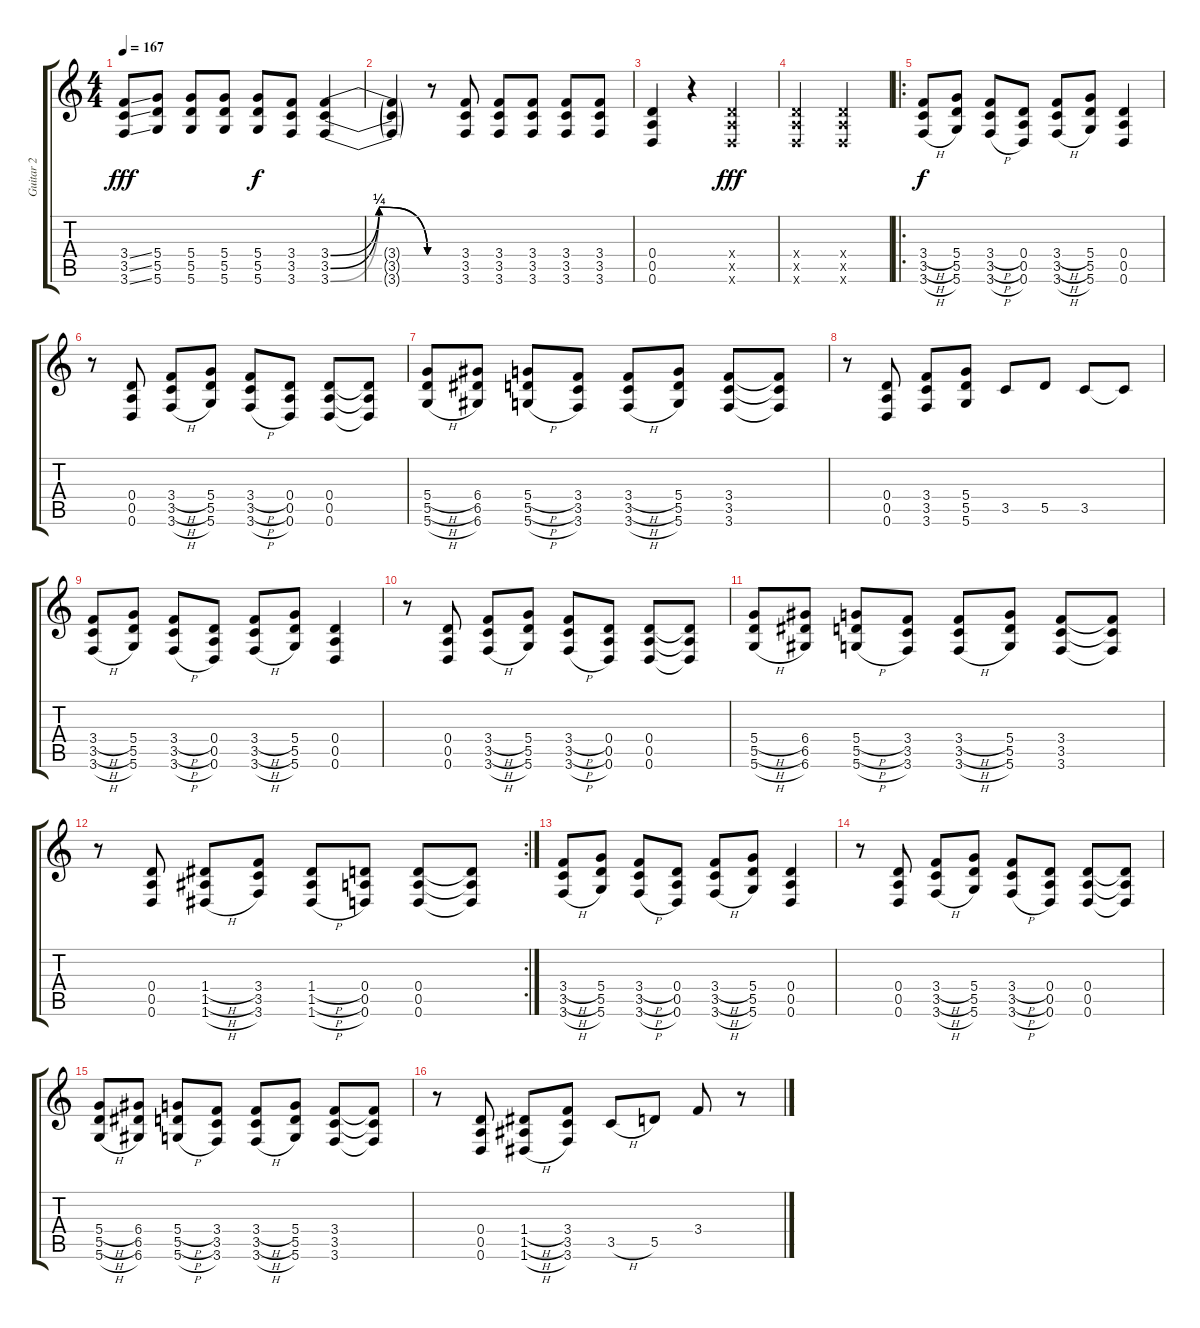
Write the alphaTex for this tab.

\track ("Guitar 2" "Guitar 2") {instrument acousticguitarsteel}
\staff {score tabs}
\tuning (E4 B3 G3 D3 A2 D2) {hide}
\ts (4 4)
\tempo 167
\clef g2
\ks c
(3.4{ss} 3.5{ss} 3.6{ss}).8{dy fff} (5.4 5.5 5.6).8 (5.4 5.5 5.6).8 (5.4 5.5 5.6).8 (5.4 5.5 5.6).8{dy f} (3.4 3.5 3.6).8 (3.4{be (bendrelease 0 0 30 1 30 1 60 0)} 3.5{be (bendrelease 0 0 30 1 30 1 60 0)} 3.6{be (bendrelease 0 0 30 1 30 1 60 0)}).4 |
(3.4{t} 3.5{t} 3.6{t}).4 r.8 (3.4 3.5 3.6).8 (3.4 3.5 3.6).8 (3.4 3.5 3.6).8 (3.4 3.5 3.6).8 (3.4 3.5 3.6).8 |
(0.4 0.5 0.6).4 r.4 (0.4{x} 0.5{x} 0.6{x}).2{dy fff} |
(0.4{x} 0.5{x} 0.6{x}).2 (0.4{x} 0.5{x} 0.6{x}).2 |
\ro
(3.4{h} 3.5{h} 3.6{h}).8{dy f} (5.4 5.5 5.6).8 (3.4{h} 3.5{h} 3.6{h}).8 (0.4 0.5 0.6).8 (3.4{h} 3.5{h} 3.6{h}).8 (5.4 5.5 5.6).8 (0.4 0.5 0.6).4 |
r.8 (0.4 0.5 0.6).8 (3.4{h} 3.5{h} 3.6{h}).8 (5.4 5.5 5.6).8 (3.4{h} 3.5{h} 3.6{h}).8 (0.4 0.5 0.6).8 (0.4 0.5 0.6).8 (0.4{t} 0.5{t} 0.6{t}).8 |
(5.4{h} 5.5{h} 5.6{h}).8 (6.4 6.5 6.6).8 (5.4{h} 5.5{h} 5.6{h}).8 (3.4 3.5 3.6).8 (3.4{h} 3.5{h} 3.6{h}).8 (5.4 5.5 5.6).8 (3.4 3.5 3.6).8 (3.4{t} 3.5{t} 3.6{t}).8 |
r.8 (0.4 0.5 0.6).8 (3.4 3.5 3.6).8 (5.4 5.5 5.6).8 3.5.8 5.5.8 3.5.8 3.5{t}.8 |
(3.4{h} 3.5{h} 3.6{h}).8 (5.4 5.5 5.6).8 (3.4{h} 3.5{h} 3.6{h}).8 (0.4 0.5 0.6).8 (3.4{h} 3.5{h} 3.6{h}).8 (5.4 5.5 5.6).8 (0.4 0.5 0.6).4 |
r.8 (0.4 0.5 0.6).8 (3.4{h} 3.5{h} 3.6{h}).8 (5.4 5.5 5.6).8 (3.4{h} 3.5{h} 3.6{h}).8 (0.4 0.5 0.6).8 (0.4 0.5 0.6).8 (0.4{t} 0.5{t} 0.6{t}).8 |
(5.4{h} 5.5{h} 5.6{h}).8 (6.4 6.5 6.6).8 (5.4{h} 5.5{h} 5.6{h}).8 (3.4 3.5 3.6).8 (3.4{h} 3.5{h} 3.6{h}).8 (5.4 5.5 5.6).8 (3.4 3.5 3.6).8 (3.4{t} 3.5{t} 3.6{t}).8 |
\rc 2
r.8 (0.4 0.5 0.6).8 (1.4{h} 1.5{h} 1.6{h}).8 (3.4 3.5 3.6).8 (1.4{h} 1.5{h} 1.6{h}).8 (0.4 0.5 0.6).8 (0.4 0.5 0.6).8 (0.4{t} 0.5{t} 0.6{t}).8 |
(3.4{h} 3.5{h} 3.6{h}).8 (5.4 5.5 5.6).8 (3.4{h} 3.5{h} 3.6{h}).8 (0.4 0.5 0.6).8 (3.4{h} 3.5{h} 3.6{h}).8 (5.4 5.5 5.6).8 (0.4 0.5 0.6).4 |
r.8 (0.4 0.5 0.6).8 (3.4{h} 3.5{h} 3.6{h}).8 (5.4 5.5 5.6).8 (3.4{h} 3.5{h} 3.6{h}).8 (0.4 0.5 0.6).8 (0.4 0.5 0.6).8 (0.4{t} 0.5{t} 0.6{t}).8 |
(5.4{h} 5.5{h} 5.6{h}).8 (6.4 6.5 6.6).8 (5.4{h} 5.5{h} 5.6{h}).8 (3.4 3.5 3.6).8 (3.4{h} 3.5{h} 3.6{h}).8 (5.4 5.5 5.6).8 (3.4 3.5 3.6).8 (3.4{t} 3.5{t} 3.6{t}).8 |
r.8 (0.4 0.5 0.6).8 (1.4{h} 1.5{h} 1.6{h}).8 (3.4 3.5 3.6).8 3.5{h}.8 5.5.8 3.4.8 r.8
